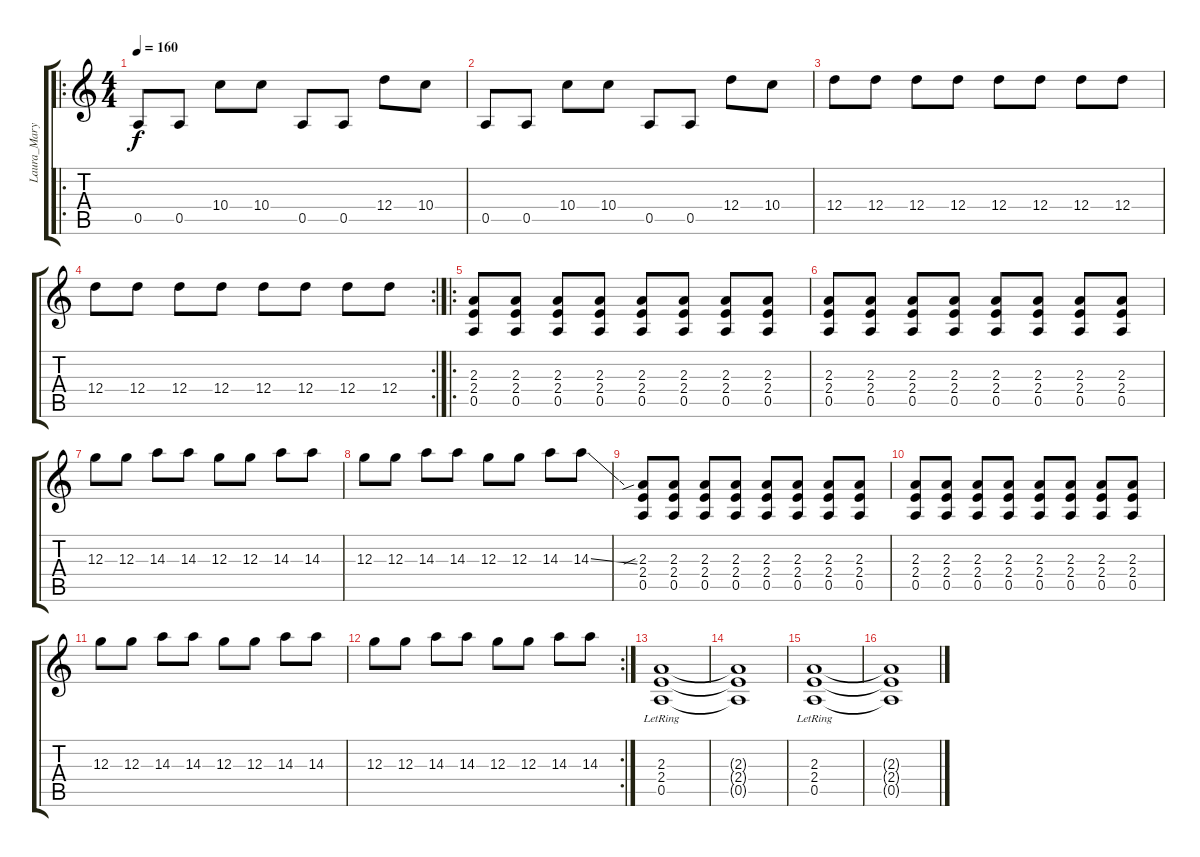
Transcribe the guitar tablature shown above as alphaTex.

\track ("Laura_Mary" "Laura_Mary") {instrument overdrivenguitar}
\staff {score tabs}
\tuning (E4 B3 G3 D3 A2 E2) {hide}
\ro
\ts (4 4)
\tempo 160
\clef g2
\ks c
0.5.8{dy f} 0.5.8 10.4.8 10.4.8 0.5.8 0.5.8 12.4.8 10.4.8 |
0.5.8 0.5.8 10.4.8 10.4.8 0.5.8 0.5.8 12.4.8 10.4.8 |
12.4.8 12.4.8 12.4.8 12.4.8 12.4.8 12.4.8 12.4.8 12.4.8 |
\rc 2
12.4.8 12.4.8 12.4.8 12.4.8 12.4.8 12.4.8 12.4.8 12.4.8 |
\ro
(2.3 2.4 0.5).8 (2.3 2.4 0.5).8 (2.3 2.4 0.5).8 (2.3 2.4 0.5).8 (2.3 2.4 0.5).8 (2.3 2.4 0.5).8 (2.3 2.4 0.5).8 (2.3 2.4 0.5).8 |
(2.3 2.4 0.5).8 (2.3 2.4 0.5).8 (2.3 2.4 0.5).8 (2.3 2.4 0.5).8 (2.3 2.4 0.5).8 (2.3 2.4 0.5).8 (2.3 2.4 0.5).8 (2.3 2.4 0.5).8 |
12.3.8 12.3.8 14.3.8 14.3.8 12.3.8 12.3.8 14.3.8 14.3.8 |
12.3.8 12.3.8 14.3.8 14.3.8 12.3.8 12.3.8 14.3.8 14.3{ss}.8 |
(2.3{sib} 2.4 0.5).8 (2.3 2.4 0.5).8 (2.3 2.4 0.5).8 (2.3 2.4 0.5).8 (2.3 2.4 0.5).8 (2.3 2.4 0.5).8 (2.3 2.4 0.5).8 (2.3 2.4 0.5).8 |
(2.3 2.4 0.5).8 (2.3 2.4 0.5).8 (2.3 2.4 0.5).8 (2.3 2.4 0.5).8 (2.3 2.4 0.5).8 (2.3 2.4 0.5).8 (2.3 2.4 0.5).8 (2.3 2.4 0.5).8 |
12.3.8 12.3.8 14.3.8 14.3.8 12.3.8 12.3.8 14.3.8 14.3.8 |
\rc 2
12.3.8 12.3.8 14.3.8 14.3.8 12.3.8 12.3.8 14.3.8 14.3.8 |
(2.3{lr} 2.4{lr} 0.5{lr}).1 |
(2.3{t} 2.4{t} 0.5{t}).1 |
(2.3{lr} 2.4{lr} 0.5{lr}).1 |
(2.3{t} 2.4{t} 0.5{t}).1
